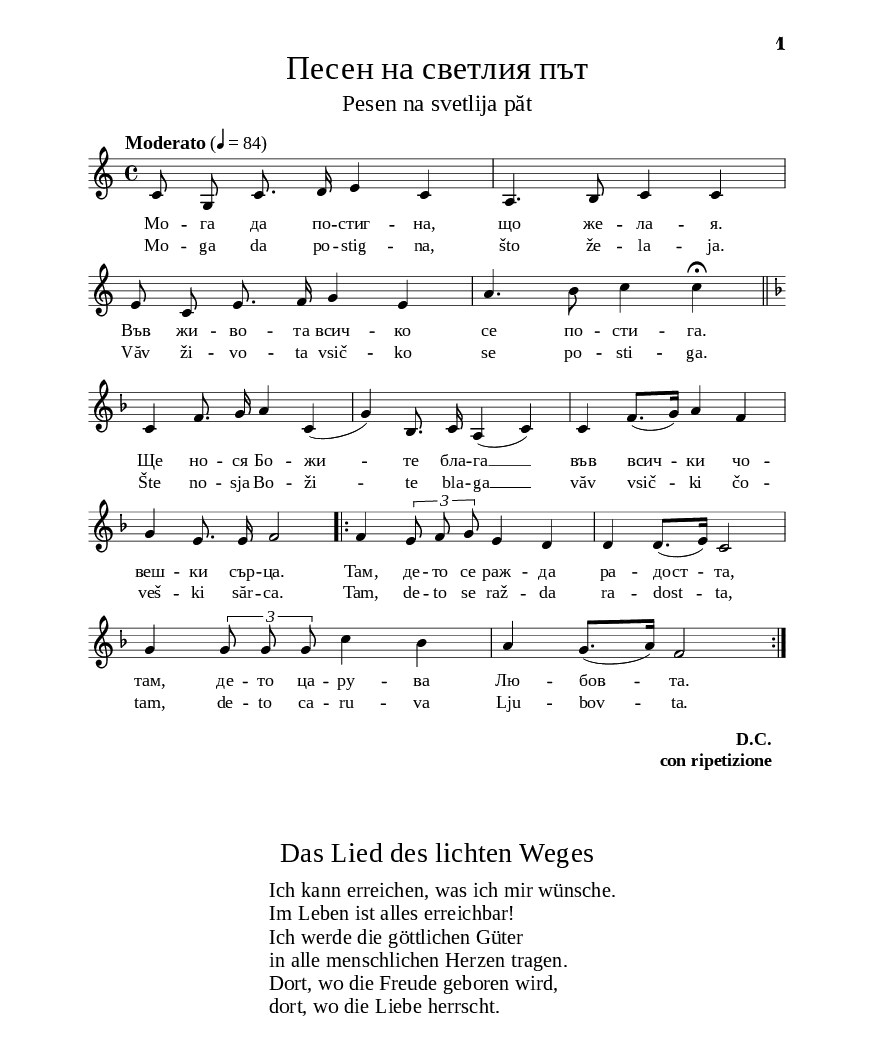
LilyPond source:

\version "2.24.4"

% include paper part and global functions
\include "include/globals.ily"

\bookpart {
  \label #'ref115
  \tocItem \markup "Песен на светлия път – Pesen na svetlija păt"
  \include "include/bookpart-paper.ily"
  \score {
    \include "include/score-layout.ily"

    \new Voice \relative c' {
      \clef treble
      \key c \major
      \time 4/4
      \tempoFunc "Moderato" 4 "84"
      \autoBeamOff
      c8 g8 c8. d16 e4 c4 | a4.  b8 c4 c4 | \break


      e8 c8 e8. f16   g4 e4 |  a4. b8  c4 c4 \fermata \bar "||" \break


      \key f \major c,4 f8. g16 a4 c,4 (| g'4) bes,8. c16  a4 ( c4 ) | c4 \autoBeamOn f8. ( g16 ) a4 f4 |  \break


      \autoBeamOff g4 e8. e16  f2 |

      \bar ".|:" f4  \tuplet 3/2  { e8 f8 g8 } e4 d4  | d4 \autoBeamOn d8. ( e16 ) c2 | \break

      g'4  \autoBeamOff \tuplet 3/2 { g8 g8 g8 } c4 bes4 | a4 g8. ( [a16] )  f2  \break
      \bar ":|."

    }

    \addlyrics {
      Мо  --  га   да
      по  --  стиг  --  на,   що   же  --  ла  --  я. Във жи  --  во
      --  та   всич  --  ко   се   по  --  сти  --  га.   Ще   но  --  ся
      Бо  --  жи --  те   бла  --  га __   във   всич  --  ки   чо
      --  веш  --  ки   сър  --  ца.   Там,   де  --  то   се   раж  --
      да ра  --  дост  --  та,   там,   де  --  то   ца  --  ру  --
      ва Лю  --  бов  --  та.
    }


    \addlyrics {
      Mo  --  ga   da
      po  --  stig  --  na,   što   že  --  la  --  ja. Văv ži  --  vo
      --  ta   vsič  --  ko   se   po  --  sti  --  ga.   Šte   no  --  sja
      Bo  --  ži --  te   bla  --  ga __   văv   vsič  --  ki   čo
      --  veš  --  ki   săr  --  ca.   Tam,   de  --  to   se   raž  --
      da ra  --  dost  --  ta,   tam,   de  --  to   ca  --  ru  --
      va Lju  --  bov  --  ta.
    }

    \header {
      title = \titleFunc "Песен на светлия път" "Pesen na svetlija păt"
    }

    \midi{}
  } % score

  \markup \empty-one
  \markup \dc-two "D.C.""con ripetizione"



  % include foreign translation(s) of the song

  \markup \vspace #3
  \version "2.24.4"

\markup \fill-line { \fontsize #deTitleFontSize "Das Lied des lichten Weges" }
\markup \null
\markup \null
\markup \abs-fontsize #10 {
      \fill-line {
  \override #`(baseline-skip . ,deCoupletBaselineSkip)

  \column { 

\line { " "Ich kann erreichen, was ich mir wünsche.  }

\line { " "Im Leben ist alles erreichbar! }

\line { " "Ich werde die göttlichen Güter  }

\line { " "in alle menschlichen Herzen tragen. }

\line { " "Dort, wo die Freude geboren wird,  }

\line { " "dort, wo die Liebe herrscht. }
  }
  }
}


} % bookpart
